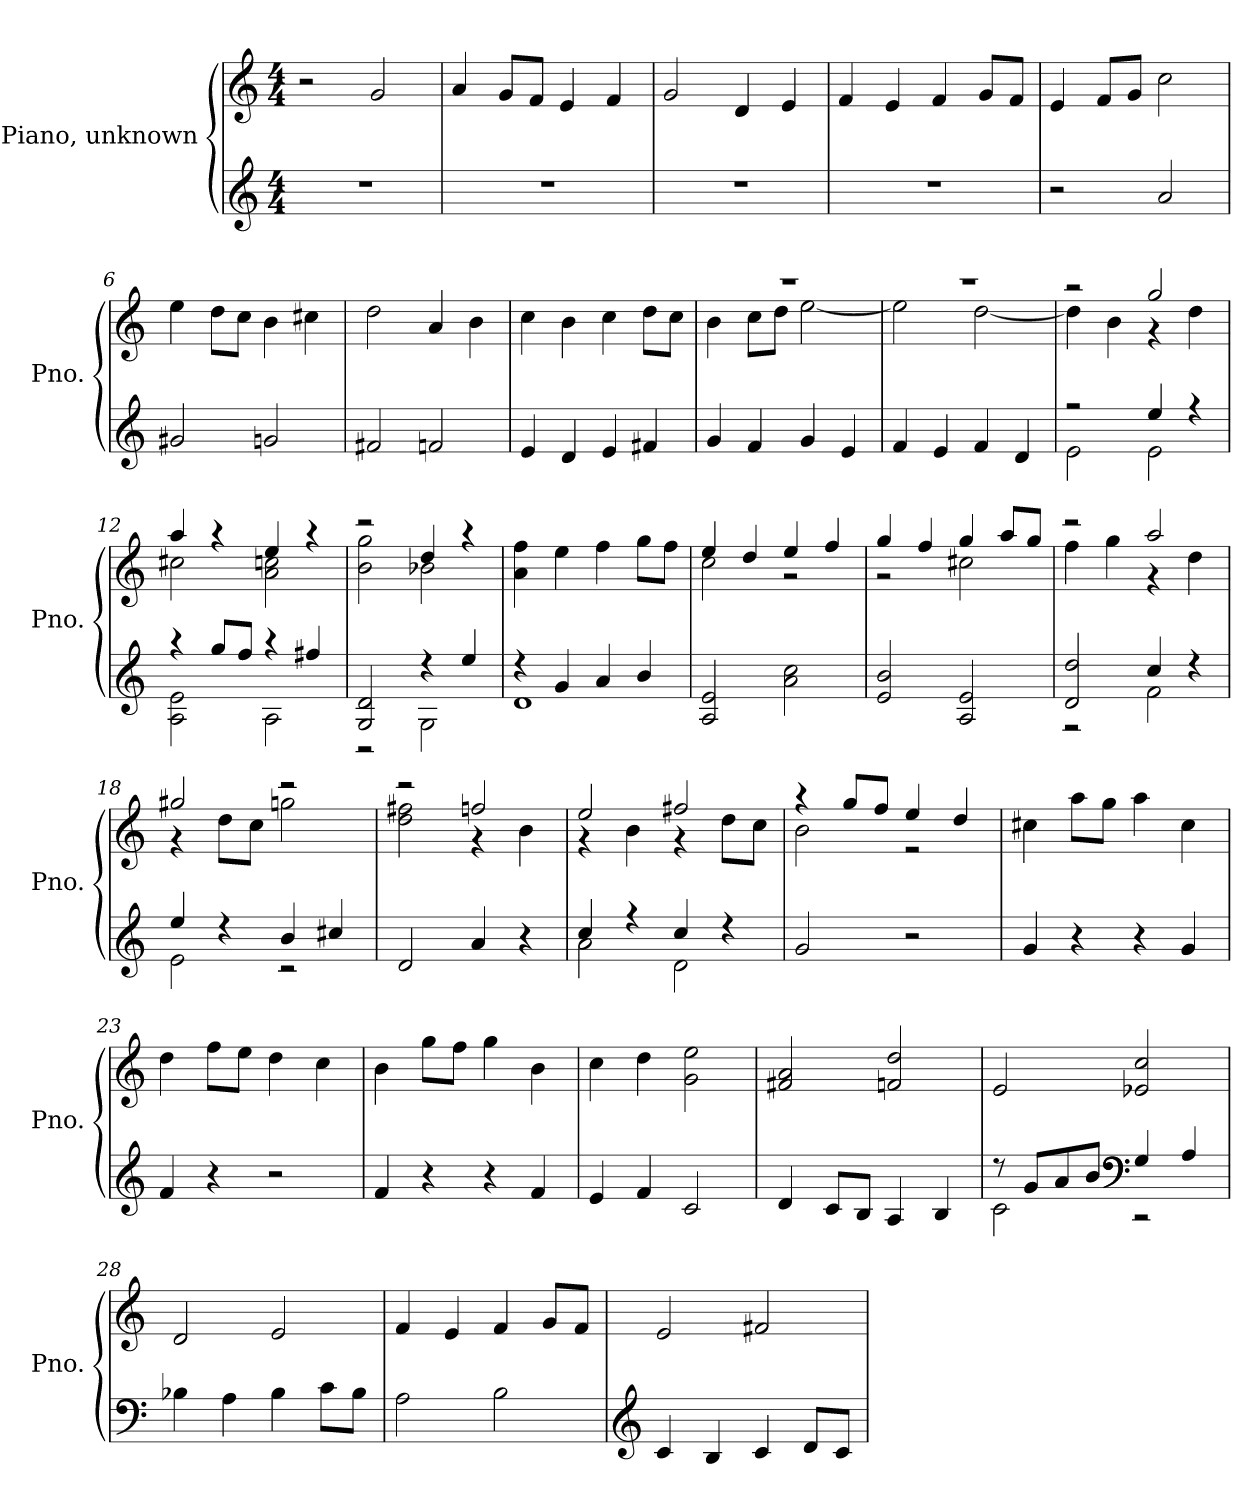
**kern	**kern
*part1	*part1
*staff2	*staff1
*I"Piano, unknown	*
*I'Pno.	*
*clefG2	*clefG2
*k[]	*k[]
*M4/4	*M4/4
*MM120	*MM120
=1	=1
1r	2r
.	2g/
=2	=2
1r	4a/
.	8g/L
.	8f/J
.	4e/
.	4f/
=3	=3
1r	2g/
.	4d/
.	4e/
=4	=4
1r	4f/
.	4e/
.	4f/
.	8g/L
.	8f/J
=5	=5
2r	4e/
.	8f/L
.	8g/J
2a/	2cc\
=6	=6
2g#X/	4ee\
.	8dd\L
.	8cc\J
2gn/	4b\
.	4cc#X\
=7	=7
2f#X/	2dd\
2fn/	4a/
.	4b\
=8	=8
4e/	4cc\
4d/	4b\
4e/	4cc\
4f#X/	8dd\L
.	8cc\J
!!LO:LB:g=z
=9	=9
*	*^
4g/	1r	4b\
4f/	.	8cc\L
.	.	8dd\J
4g/	.	[2ee\
4e/	.	.
=10	=10	=10
4f/	1r	2ee\]
4e/	.	.
4f/	.	[2dd\
4d/	.	.
=11	=11	=11
*^	*	*
2r	2e\	2r	4dd\]
.	.	.	4b\
4ee/	2e\	2gg/	4r
4r	.	.	4dd\
=12	=12	=12	=12
4r	2A\ 2e\	4aa/	2cc#X\
8gg/L	.	4r	.
8ff/J	.	.	.
4r	2A\	4ee/	2a\ 2ccn\
4ff#X/	.	4r	.
=13	=13	=13	=13
2G/ 2d/	2r	2r	2b\ 2gg\
4r	2G\	4dd/	2b-X\
4ee/	.	4r	.
*	*	*v	*v
=14	=14	=14
4r	1d	4a\ 4ff\
4g/	.	4ee\
4a/	.	4ff\
4b/	.	8gg\L
.	.	8ff\J
*v	*v	*
=15	=15
*	*^
2A/ 2e/	4ee/	2cc\
.	4dd/	.
2a\ 2cc\	4ee/	2r
.	4ff/	.
!!LO:LB:g=z	!!
=16	=16	=16
2e/ 2b/	4gg/	2r
.	4ff/	.
2A/ 2e/	4gg/	2cc#X\
.	8aa/L	.
.	8gg/J	.
=17	=17	=17
*^	*	*
2d/ 2dd/	2r	2r	4ff\
.	.	.	4gg\
4cc/	2f\	2aa/	4r
4r	.	.	4dd\
=18	=18	=18	=18
4ee/	2e\	2gg#X/	4r
4r	.	.	8dd\L
.	.	.	8cc\J
4b/	2r	2r	2ggn\
4cc#X/	.	.	.
*v	*v	*	*
=19	=19	=19
2d/	2r	2dd\ 2ff#X\
4a/	2ffn/	4r
4r	.	4b\
=20	=20	=20
*^	*	*
4cc/	2a\	2ee/	4r
4r	.	.	4b\
4cc/	2d\	2ff#X/	4r
4r	.	.	8dd\L
.	.	.	8cc\J
*v	*v	*	*
=21	=21	=21
2g/	4r	2b\
.	8gg/L	.
.	8ff/J	.
2r	4ee/	2r
.	4dd/	.
*	*v	*v
=22	=22
4g/	4cc#X\
4r	8aa\L
.	8gg\J
4r	4aa\
4g/	4cc#\
!!LO:LB:g=z
=23	=23
4f/	4dd\
4r	8ff\L
.	8ee\J
2r	4dd\
.	4cc\
=24	=24
4f/	4b\
4r	8gg\L
.	8ff\J
4r	4gg\
4f/	4b\
=25	=25
4e/	4cc\
4f/	4dd\
2c/	2g\ 2ee\
=26	=26
4d/	2f#X/ 2a/
8c/L	.
8B/J	.
4A/	2fn/ 2dd/
4B/	.
=27	=27
*^	*
8r	2c\	2e/
8g/L	.	.
8a/	.	.
8b/J	.	.
*clefF4	*	*
4G/	2r	2e-X/ 2cc/
4A/	.	.
*v	*v	*
=28	=28
4B-X\	2d/
4A\	.
4B-\	2e/
8c\L	.
8B-\J	.
=29	=29
2A\	4f/
.	4e/
2B\	4f/
.	8g/L
.	8f/J
!!LO:LB:g=z
=30	=30
*clefG2	*
4c/	2e/
4B/	.
4c/	2f#X/
8d/L	.
8c/J	.
=	=
*-	*-
